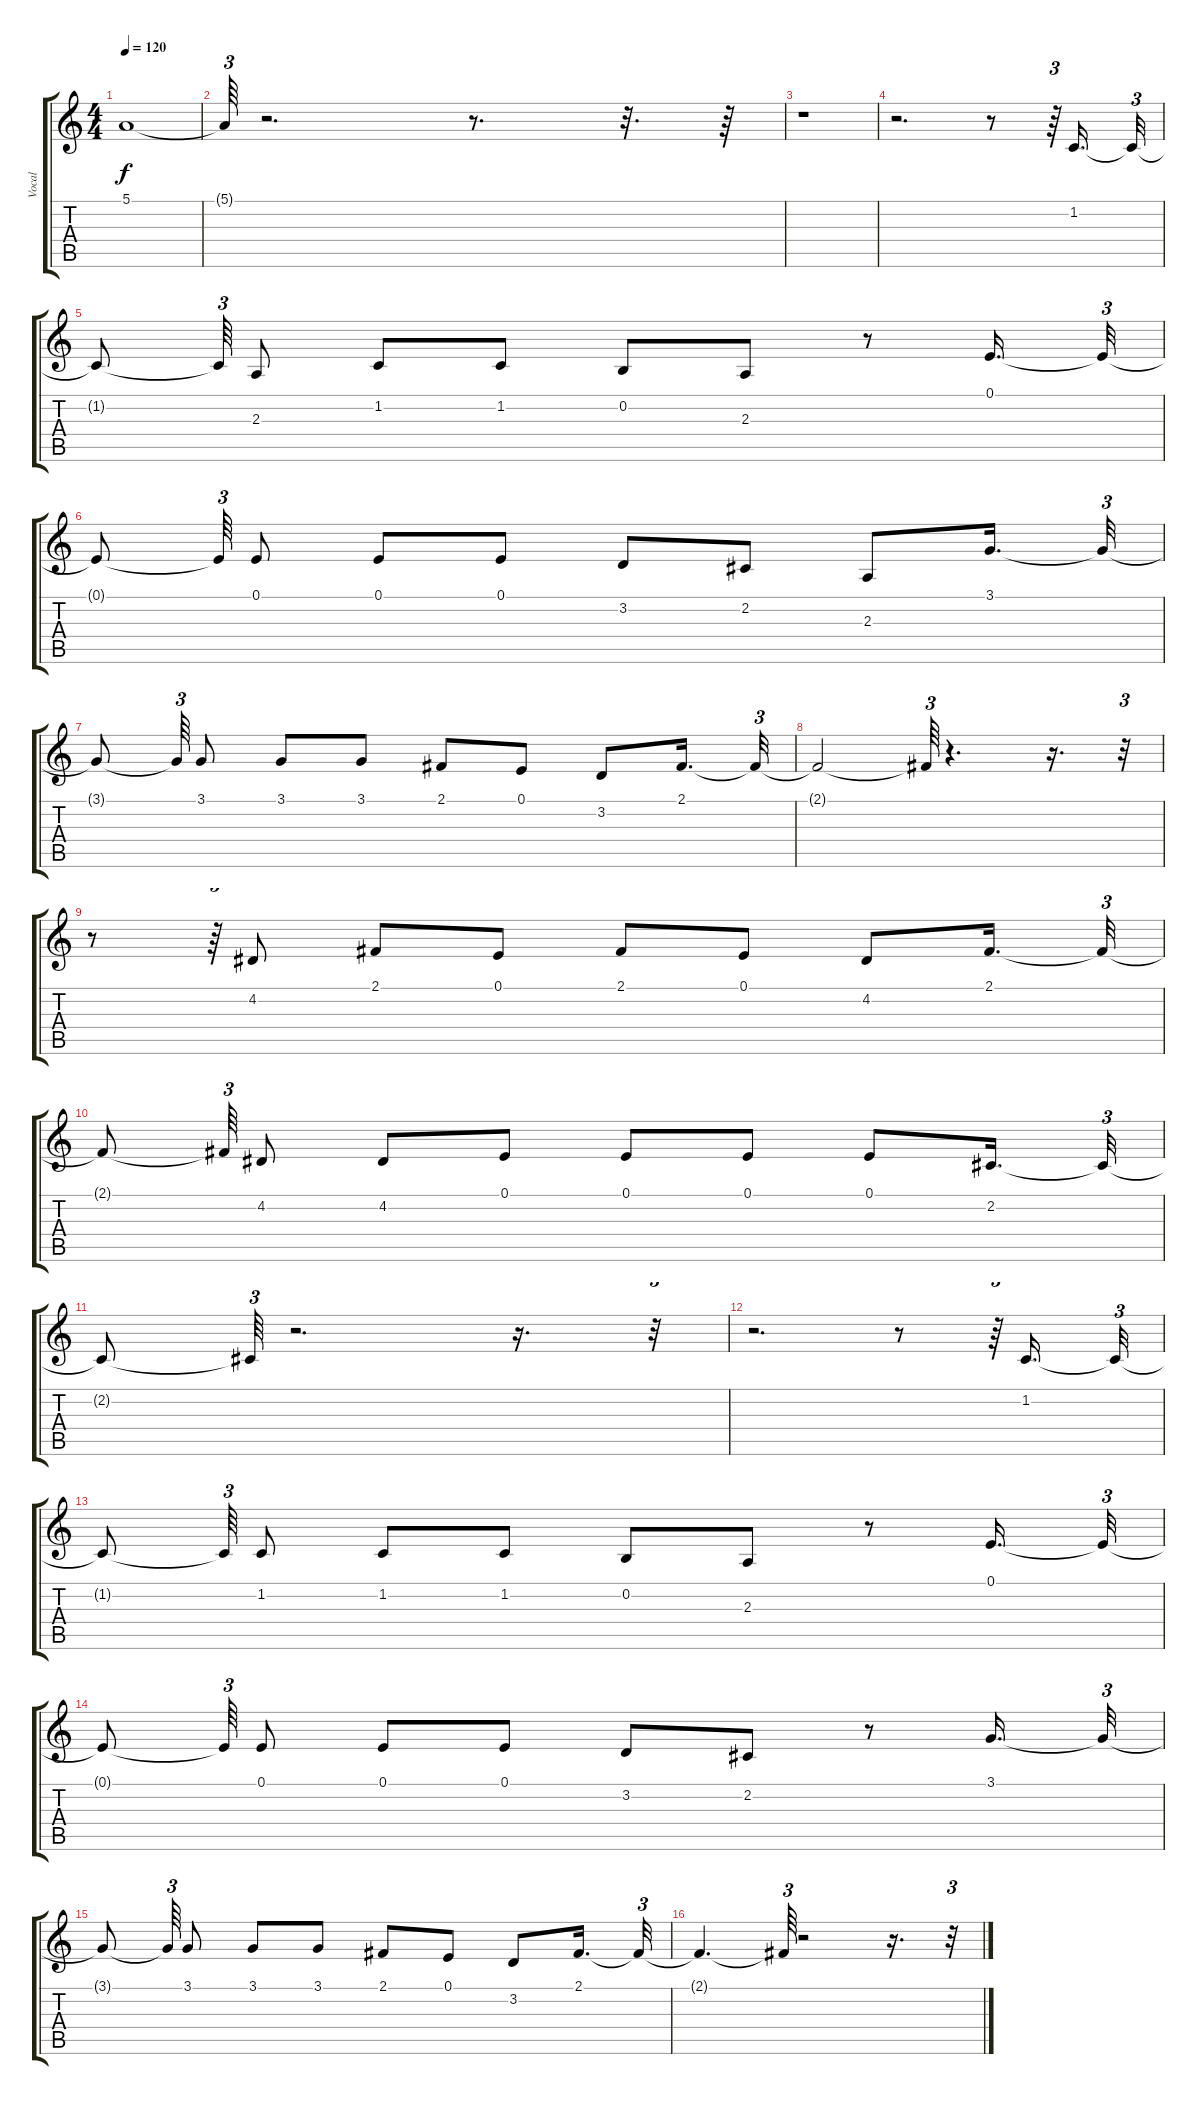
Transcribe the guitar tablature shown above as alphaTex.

\track ("Vocal" "Vocal") {instrument lead2sawtooth}
\staff {score tabs}
\tuning (E4 B3 G3 D3 A2 E2) {hide}
\ts (4 4)
\tempo 120
\clef g2
\ks c
5.1{t}.1{dy f} |
5.1{t}.64{tu (3 2)} r.2{d} r.8{d} r.32{d} r.64 |
r.1 |
r.2{d} r.8 r.64{tu (3 2)} 1.2.16{d} 1.2{t}.32{tu (3 2)} |
1.2{t}.8 1.2{t}.64{tu (3 2)} 2.3.8 1.2.8 1.2.8 0.2.8 2.3.8 r.8 0.1.16{d} 0.1{t}.32{tu (3 2)} |
0.1{t}.8 0.1{t}.64{tu (3 2)} 0.1.8 0.1.8 0.1.8 3.2.8 2.2.8 2.3.8 3.1.16{d} 3.1{t}.32{tu (3 2)} |
3.1{t}.8 3.1{t}.64{tu (3 2)} 3.1.8 3.1.8 3.1.8 2.1.8 0.1.8 3.2.8 2.1.16{d} 2.1{t}.32{tu (3 2)} |
2.1{t}.2 2.1{t}.64{tu (3 2)} r.4{d} r.16{d} r.32{tu (3 2)} |
r.8 r.64{tu (3 2)} 4.2.8 2.1.8 0.1.8 2.1.8 0.1.8 4.2.8 2.1.16{d} 2.1{t}.32{tu (3 2)} |
2.1{t}.8 2.1{t}.64{tu (3 2)} 4.2.8 4.2.8 0.1.8 0.1.8 0.1.8 0.1.8 2.2.16{d} 2.2{t}.32{tu (3 2)} |
2.2{t}.8 2.2{t}.64{tu (3 2)} r.2{d} r.16{d} r.32{tu (3 2)} |
r.2{d} r.8 r.64{tu (3 2)} 1.2.16{d} 1.2{t}.32{tu (3 2)} |
1.2{t}.8 1.2{t}.64{tu (3 2)} 1.2.8 1.2.8 1.2.8 0.2.8 2.3.8 r.8 0.1.16{d} 0.1{t}.32{tu (3 2)} |
0.1{t}.8 0.1{t}.64{tu (3 2)} 0.1.8 0.1.8 0.1.8 3.2.8 2.2.8 r.8 3.1.16{d} 3.1{t}.32{tu (3 2)} |
3.1{t}.8 3.1{t}.64{tu (3 2)} 3.1.8 3.1.8 3.1.8 2.1.8 0.1.8 3.2.8 2.1.16{d} 2.1{t}.32{tu (3 2)} |
2.1{t}.4{d} 2.1{t}.64{tu (3 2)} r.2 r.16{d} r.32{tu (3 2)}
